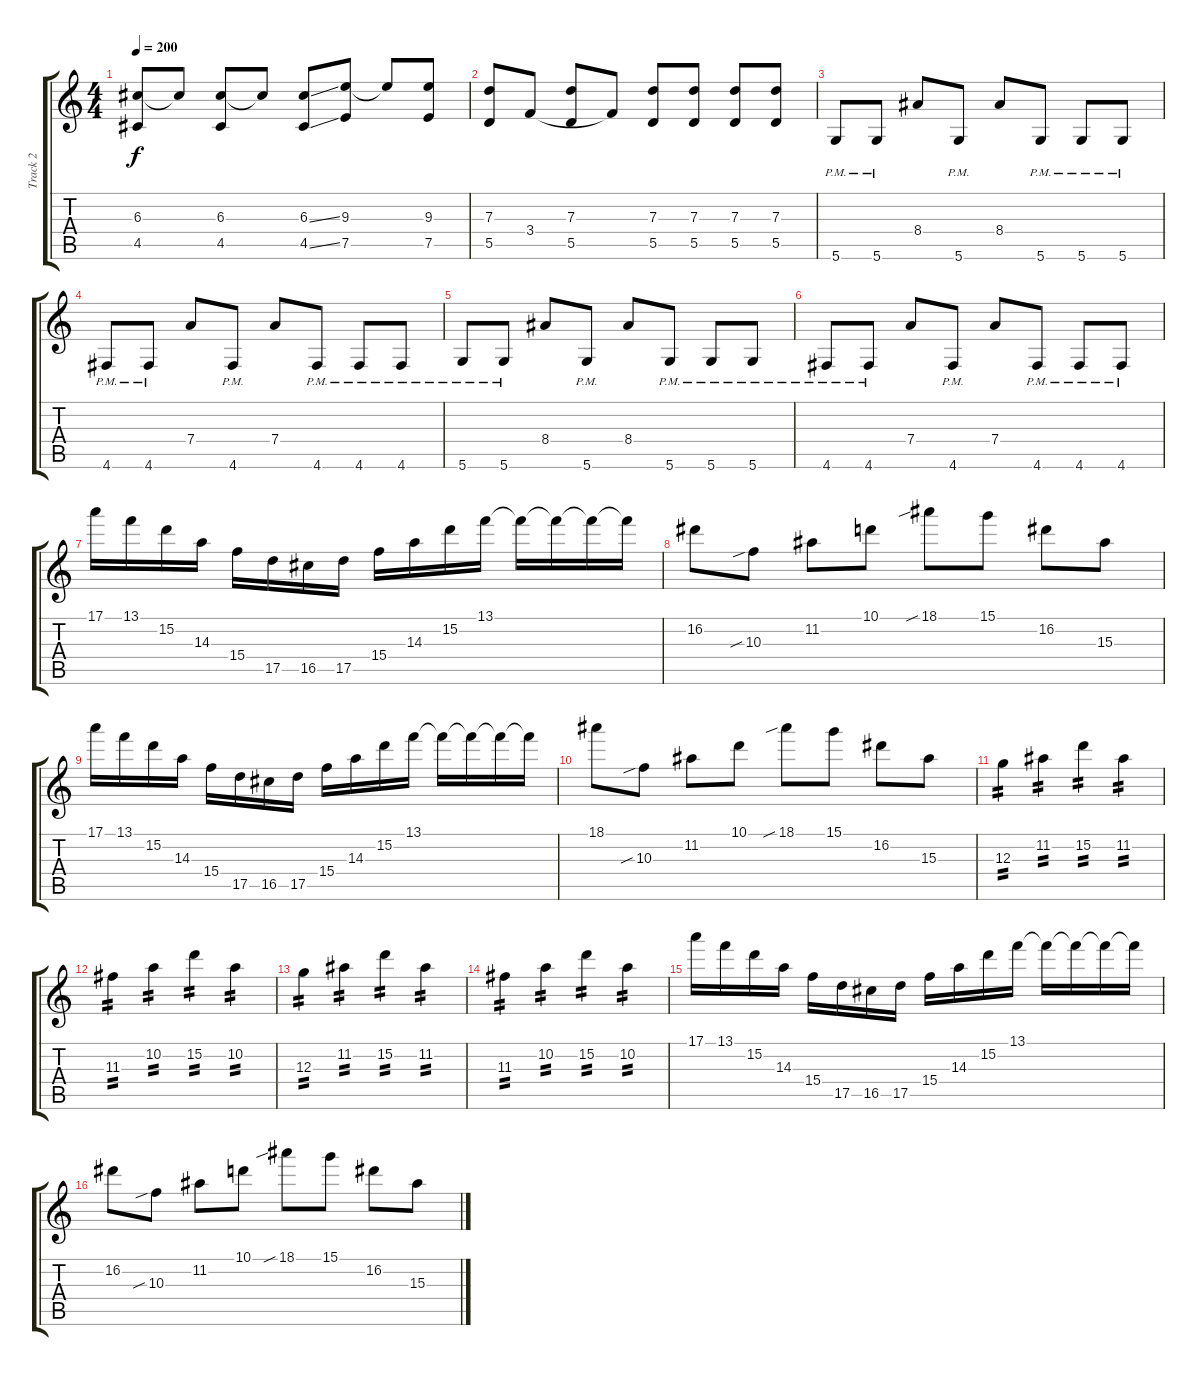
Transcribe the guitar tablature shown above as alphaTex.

\track ("Track 2" "Track 2") {instrument distortionguitar}
\staff {score tabs}
\tuning (E4 B3 G3 D3 A2 D2) {hide}
\ts (4 4)
\tempo 200
\clef g2
\ks c
(6.3 4.5).8{dy f} 6.3{t}.8 (6.3 4.5).8 6.3{t}.8 (6.3{ss} 4.5{ss}).8 (9.3 7.5).8 9.3{t}.8 (9.3 7.5).8 |
(7.3 5.5).8 3.4{t}.8 (7.3 5.5).8 3.4{t}.8 (7.3 5.5).8 (7.3 5.5).8 (7.3 5.5).8 (7.3 5.5).8 |
5.6{pm}.8 5.6{pm}.8 8.4.8 5.6{pm}.8 8.4.8 5.6{pm}.8 5.6{pm}.8 5.6{pm}.8 |
4.6{pm}.8 4.6{pm}.8 7.4.8 4.6{pm}.8 7.4.8 4.6{pm}.8 4.6{pm}.8 4.6{pm}.8 |
5.6{pm}.8 5.6{pm}.8 8.4.8 5.6{pm}.8 8.4.8 5.6{pm}.8 5.6{pm}.8 5.6{pm}.8 |
4.6{pm}.8 4.6{pm}.8 7.4.8 4.6{pm}.8 7.4.8 4.6{pm}.8 4.6{pm}.8 4.6{pm}.8 |
17.1.16 13.1.16 15.2.16 14.3.16 15.4.16 17.5.16 16.5.16 17.5.16 15.4.16 14.3.16 15.2.16 13.1.16 13.1{t}.16 13.1{t}.16 13.1{t}.16 13.1{t}.16 |
16.2.8 10.3{sib}.8 11.2.8 10.1.8 18.1{sib}.8 15.1.8 16.2.8 15.3.8 |
17.1.16 13.1.16 15.2.16 14.3.16 15.4.16 17.5.16 16.5.16 17.5.16 15.4.16 14.3.16 15.2.16 13.1.16 13.1{t}.16 13.1{t}.16 13.1{t}.16 13.1{t}.16 |
18.1.8 10.3{sib}.8 11.2.8 10.1.8 18.1{sib}.8 15.1.8 16.2.8 15.3.8 |
12.3.4{tp 2} 11.2.4{tp 2} 15.2.4{tp 2} 11.2.4{tp 2} |
11.3.4{tp 2} 10.2.4{tp 2} 15.2.4{tp 2} 10.2.4{tp 2} |
12.3.4{tp 2} 11.2.4{tp 2} 15.2.4{tp 2} 11.2.4{tp 2} |
11.3.4{tp 2} 10.2.4{tp 2} 15.2.4{tp 2} 10.2.4{tp 2} |
17.1.16 13.1.16 15.2.16 14.3.16 15.4.16 17.5.16 16.5.16 17.5.16 15.4.16 14.3.16 15.2.16 13.1.16 13.1{t}.16 13.1{t}.16 13.1{t}.16 13.1{t}.16 |
16.2.8 10.3{sib}.8 11.2.8 10.1.8 18.1{sib}.8 15.1.8 16.2.8 15.3.8
